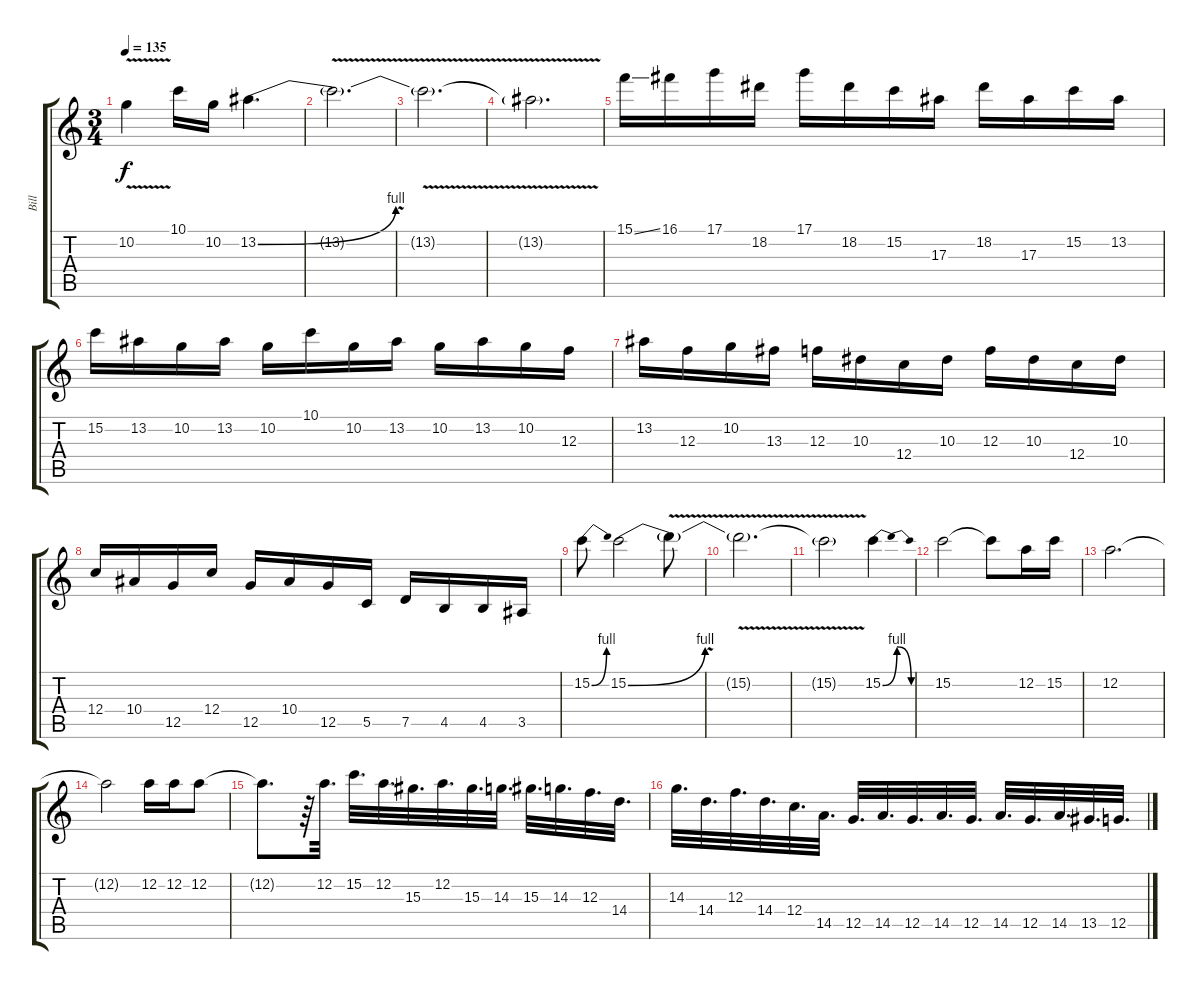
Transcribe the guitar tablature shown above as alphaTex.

\track ("Bill" "Bill") {instrument distortionguitar}
\staff {score tabs}
\tuning (D4 A3 F3 C3 G2 C2) {hide}
\ts (3 4)
\tempo 135
\clef g2
\ks c
10.2{v}.4{dy f} 10.1.16 10.2.16 13.2{be (bend 0 0 60 4)}.4{d} |
13.2{v t}.2{d} |
13.2{v t}.2{d} |
13.2{v t}.2{d} |
15.1{ss}.16 16.1.16 17.1.16 18.2.16 17.1.16 18.2.16 15.2.16 17.3.16 18.2.16 17.3.16 15.2.16 13.2.16 |
15.2.16 13.2.16 10.2.16 13.2.16 10.2.16 10.1.16 10.2.16 13.2.16 10.2.16 13.2.16 10.2.16 12.3.16 |
13.2.16 12.3.16 10.2.16 13.3.16 12.3.16 10.3.16 12.4.16 10.3.16 12.3.16 10.3.16 12.4.16 10.3.16 |
12.4.16 10.4.16 12.5.16 12.4.16 12.5.16 10.4.16 12.5.16 5.5.16 7.5.16 4.5.16 4.5.16 3.5.16 |
15.2{be (bend 0 0 60 4)}.8 15.2{be (bend 0 0 60 4)}.2 15.2{v t}.8 |
15.2{v t}.2{d} |
15.2{t}.2 15.2{be (bendrelease 0 0 15 4 45 4 60 0)}.4 |
15.2.2 15.2{t}.8 12.2.16 15.2.16 |
12.2.2{d} |
12.2{t}.2 12.2.16 12.2.16 12.2.8 |
12.2{t}.8{d} r.64 12.2.32{d} 15.2.32{d} 12.2.32{d} 15.3.32{d} 12.2.32{d} 15.3.32{d} 14.3.32{d} 15.3.32{d} 14.3.32{d} 12.3.32{d} 14.4.32{d} |
14.3.32{d} 14.4.32{d} 12.3.32{d} 14.4.32{d} 12.4.32{d} 14.5.32{d} 12.5.32{d} 14.5.32{d} 12.5.32{d} 14.5.32{d} 12.5.32{d} 14.5.32{d} 12.5.32{d} 14.5.32{d} 13.5.32{d} 12.5.32{d}
